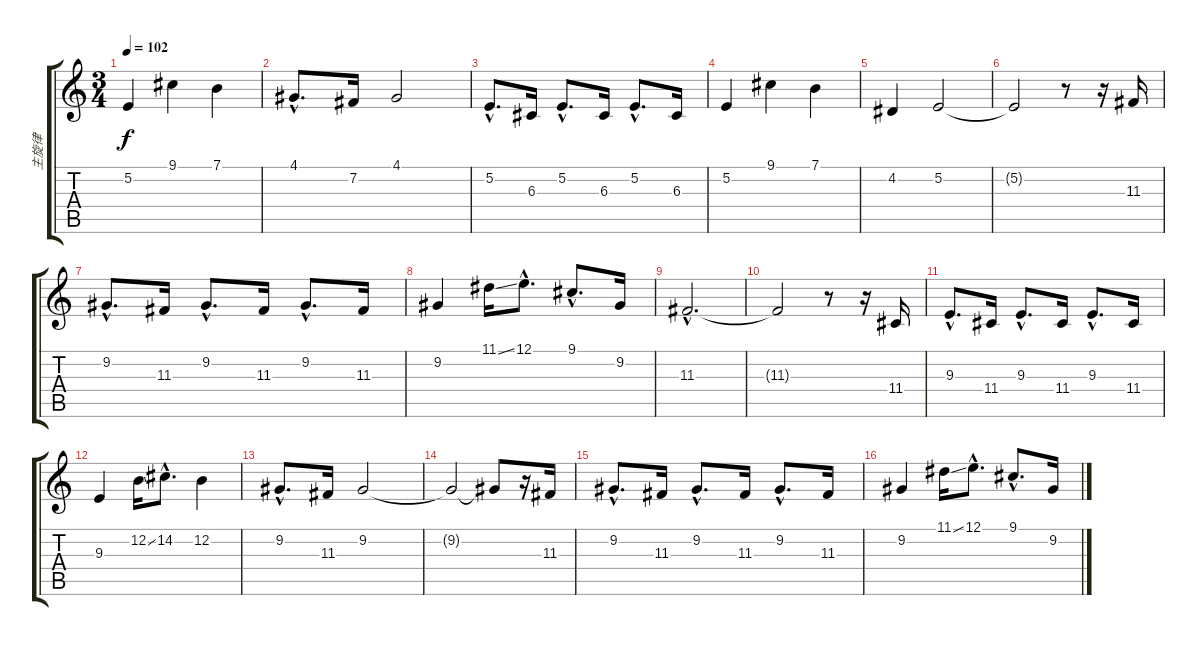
\track ("主旋律" "主旋律") {instrument violin}
\staff {score tabs}
\tuning (E4 B3 G3 D3 A2 E2) {hide}
\ts (3 4)
\tempo 102
\clef g2
\ks c
5.2.4{dy f} 9.1.4 7.1.4 |
4.1{hac}.8{d} 7.2.16 4.1.2 |
5.2{hac}.8{d} 6.3.16 5.2{hac}.8{d} 6.3.16 5.2{hac}.8{d} 6.3.16 |
5.2.4 9.1.4 7.1.4 |
4.2.4 5.2.2 |
5.2{t}.2 r.8 r.16 11.3.16 |
9.2{hac}.8{d} 11.3.16 9.2{hac}.8{d} 11.3.16 9.2{hac}.8{d} 11.3.16 |
9.2.4 11.1{ss}.16 12.1{hac}.8{d} 9.1{hac}.8{d} 9.2.16 |
11.3{hac}.2{d} |
11.3{t}.2 r.8 r.16 11.4.16 |
9.3{hac}.8{d} 11.4.16 9.3{hac}.8{d} 11.4.16 9.3{hac}.8{d} 11.4.16 |
9.3.4 12.2{ss}.16 14.2{hac}.8{d} 12.2.4 |
9.2{hac}.8{d} 11.3.16 9.2.2 |
9.2{t}.2 9.2{t}.8 r.16 11.3.16 |
9.2{hac}.8{d} 11.3.16 9.2{hac}.8{d} 11.3.16 9.2{hac}.8{d} 11.3.16 |
9.2.4 11.1{ss}.16 12.1{hac}.8{d} 9.1{hac}.8{d} 9.2.16
